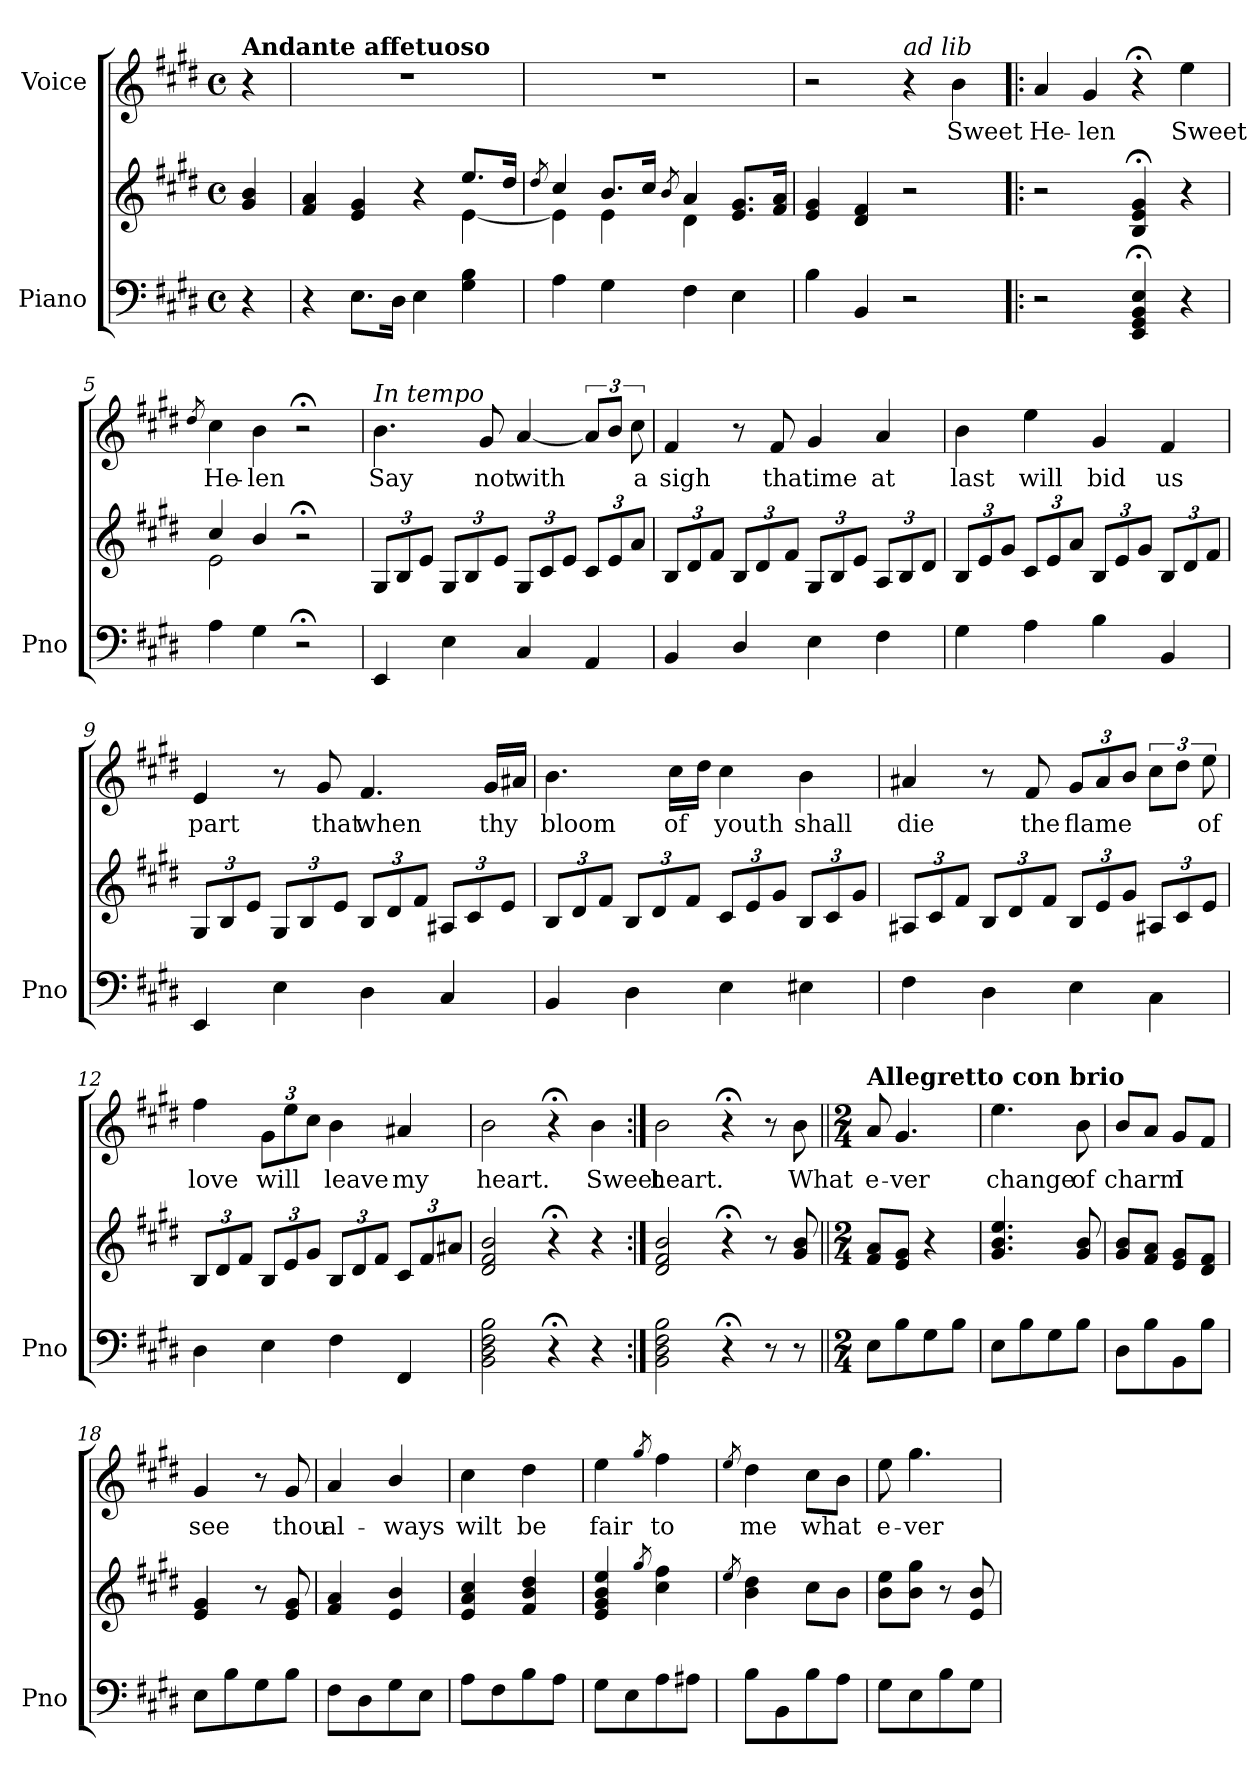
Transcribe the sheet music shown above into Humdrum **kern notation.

**kern	**kern	**kern	**text
*part2	*part2	*part1	*part1
*staff3	*staff2	*staff1	*staff1
*I"Piano	*	*I"Voice	*
*I'Pno	*	*	*
*clefF4	*clefG2	*clefG2	*
*k[f#c#g#d#]	*k[f#c#g#d#]	*k[f#c#g#d#]	*
*M4/4	*M4/4	*M4/4	*
*met(c)	*met(c)	*met(c)	*
=	=	=	=
!	!	!LO:TX:a:B:t=Andante affetuoso	!
4r	4g#/ 4b/	4r	.
=1	=1	=1	=1
*	*^	*	*
4r	4f#/ 4a/	2ryy	1r	.
8.E\L	4e/ 4g#/	.	.	.
16D#\Jk	.	.	.	.
4E\	4r	4ryy	.	.
4G#\ 4B\	8.ee/L	[4e\	.	.
.	16dd#/Jk	.	.	.
=2	=2	=2	=2	=2
.	8qdd#/	.	.	.
4A\	4cc#/	4e\]	1r	.
4G#\	8.b/L	4e\	.	.
.	16cc#/Jk	.	.	.
.	8qb/	.	.	.
4F#\	4a/	4d#\	.	.
4E\	8.e/ 8.g#/L	4ryy	.	.
.	16f#/ 16a/Jk	.	.	.
*	*v	*v	*	*
=3	=3	=3	=3
4B\	4e/ 4g#/	2r	.
4BB/	4d#/ 4f#/	.	.
!	!	!LO:TX:i:t=ad lib	!
2r	2r	4r	.
.	.	4b\	Sweet
=4!|:	=4!|:	=4!|:	=4!|:
2r	2r	4a/	He-
.	.	4g#/	-len
4EE/; 4GG#/; 4BB/; 4E/;	4B/;< 4e/;< 4g#/;<	4r;<	.
4r	4r	4ee\	Sweet
=5	=5	=5	=5
.	.	8qdd#/	.
*	*^	*	*
4A\	4cc#/	2e\	4cc#\	He-
4G#\	4b/	.	4b\	-len
2r;<	2r;<	2ryy	2r;<	.
*	*v	*v	*	*
=6	=6	=6	=6
*	*Xbrackettup	*	*
*	*^	*	*
!	!	!	!LO:TX:i:t=In tempo	!
*	*v	*v	*	*
4EE/	12G#/L	4.b\	Say
.	12B/	.	.
.	12e/J	.	.
4E\	12G#/L	.	.
.	12B/	.	.
.	.	8g#/	not
.	12e/J	.	.
4C#/	12G#/L	[4a/	with
.	12c#/	.	.
.	12e/J	.	.
4AA/	12c#/L	12a/L]	.
.	12e/	12b/J	.
.	12a/J	12cc#\	a
=7	=7	=7	=7
4BB/	12B/L	4f#/	sigh
.	12d#/	.	.
.	12f#/J	.	.
4D#/	12B/L	8r	.
.	12d#/	.	.
.	.	8f#/	that
.	12f#/J	.	.
4E\	12G#/L	4g#/	time
.	12B/	.	.
.	12e/J	.	.
4F#\	12A/L	4a/	at
.	12B/	.	.
.	12d#/J	.	.
=8	=8	=8	=8
4G#\	12B/L	4b\	last
.	12e/	.	.
.	12g#/J	.	.
4A\	12c#/L	4ee\	will
.	12e/	.	.
.	12a/J	.	.
4B\	12B/L	4g#/	bid
.	12e/	.	.
.	12g#/J	.	.
4BB/	12B/L	4f#/	us
.	12d#/	.	.
.	12f#/J	.	.
=9	=9	=9	=9
4EE/	12G#/L	4e/	part
.	12B/	.	.
.	12e/J	.	.
4E\	12G#/L	8r	.
.	12B/	.	.
.	.	8g#/	that
.	12e/J	.	.
4D#\	12B/L	4.f#/	when
.	12d#/	.	.
.	12f#/J	.	.
4C#/	12A#X/L	.	.
.	12c#/	.	.
.	.	16g#/LL	thy
.	12e/J	.	.
.	.	16a#X/JJ	.
=10	=10	=10	=10
4BB/	12B/L	4.b\	bloom
.	12d#/	.	.
.	12f#/J	.	.
4D#\	12B/L	.	.
.	12d#/	.	.
.	.	16cc#\LL	of
.	12f#/J	.	.
.	.	16dd#\JJ	.
4E\	12c#/L	4cc#\	youth
.	12e/	.	.
.	12g#/J	.	.
4E#X\	12B/L	4b\	shall
.	12c#/	.	.
.	12g#/J	.	.
=11	=11	=11	=11
4F#\	12A#X/L	4a#X/	die
.	12c#/	.	.
.	12f#/J	.	.
4D#\	12B/L	8r	.
.	12d#/	.	.
.	.	8f#/	the
.	12f#/J	.	.
*	*	*Xbrackettup	*
4E\	12B/L	12g#/L	flame
.	12e/	12a#/	.
.	12g#/J	12b/J	.
*	*	*brackettup	*
4C#\	12A#X/L	12cc#\L	.
.	12c#/	12dd#\J	.
.	12e/J	12ee\	of
=12	=12	=12	=12
4D#\	12B/L	4ff#\	love
.	12d#/	.	.
.	12f#/J	.	.
*	*	*Xbrackettup	*
4E\	12B/L	12g#\L	will
.	12e/	12ee\	.
.	12g#/J	12cc#\J	.
4F#\	12B/L	4b\	leave
.	12d#/	.	.
.	12f#/J	.	.
4FF#/	12c#/L	4a#X/	my
.	12f#/	.	.
.	12a#X/J	.	.
=13	=13	=13	=13
2BB\ 2D#\ 2F#\ 2B\	2d#/ 2f#/ 2b/	2b\	heart.
4r;<	4r;<	4r;<	.
4r	4r	4b\	Sweet
=14:|!	=14:|!	=14:|!	=14:|!
2BB\ 2D#\ 2F#\ 2B\	2d#/ 2f#/ 2b/	2b\	heart.
4r;<	4r;<	4r;<	.
8r	8r	8r	.
8r	8g#/ 8b/	8b\	What
=15||	=15||	=15||	=15||
*M2/4	*M2/4	*M2/4	*
!	!	!LO:TX:a:B:t=Allegretto con brio	!
8E\L	8f#/ 8a/L	8a/	e-
8B\	8e/ 8g#/J	4.g#/	-ver
8G#\	4r	.	.
8B\J	.	.	.
=16	=16	=16	=16
8E\L	4.g#/ 4.b/ 4.ee/	4.ee\	change
8B\	.	.	.
8G#\	.	.	.
8B\J	8g#/ 8b/	8b\	of
=17	=17	=17	=17
8D#\L	8g#/ 8b/L	8b/L	charm
8B\	8f#/ 8a/J	8a/J	.
8BB\	8e/ 8g#/L	8g#/L	I
8B\J	8d#/ 8f#/J	8f#/J	.
=18	=18	=18	=18
8E\L	4e/ 4g#/	4g#/	see
8B\	.	.	.
8G#\	8r	8r	.
8B\J	8e/ 8g#/	8g#/	thou
=19	=19	=19	=19
8F#\L	4f#/ 4a/	4a/	al-
8D#\	.	.	.
8G#\	4e/ 4b/	4b/	-ways
8E\J	.	.	.
=20	=20	=20	=20
8A\L	4e/ 4a/ 4cc#/	4cc#\	wilt
8F#\	.	.	.
8B\	4f#/ 4b/ 4dd#/	4dd#\	be
8A\J	.	.	.
=21	=21	=21	=21
8G#\L	4e/ 4g#/ 4b/ 4ee/	4ee\	fair
8E\	.	.	.
.	8qgg#/	8qgg#/	.
8A\	4cc#\ 4ff#\	4ff#\	to
8A#X\J	.	.	.
=22	=22	=22	=22
.	8qee/	8qee/	.
8B\L	4b\ 4dd#\	4dd#\	me
8BB\	.	.	.
8B\	8cc#\L	8cc#\L	what
8A\J	8b\J	8b\J	.
=23	=23	=23	=23
8G#\L	8b\ 8ee\L	8ee\	e-
8E\	8b\ 8gg#\J	4.gg#\	-ver
8B\	8r	.	.
8G#\J	8e/ 8b/	.	.
=	=	=	=
*-	*-	*-	*-
